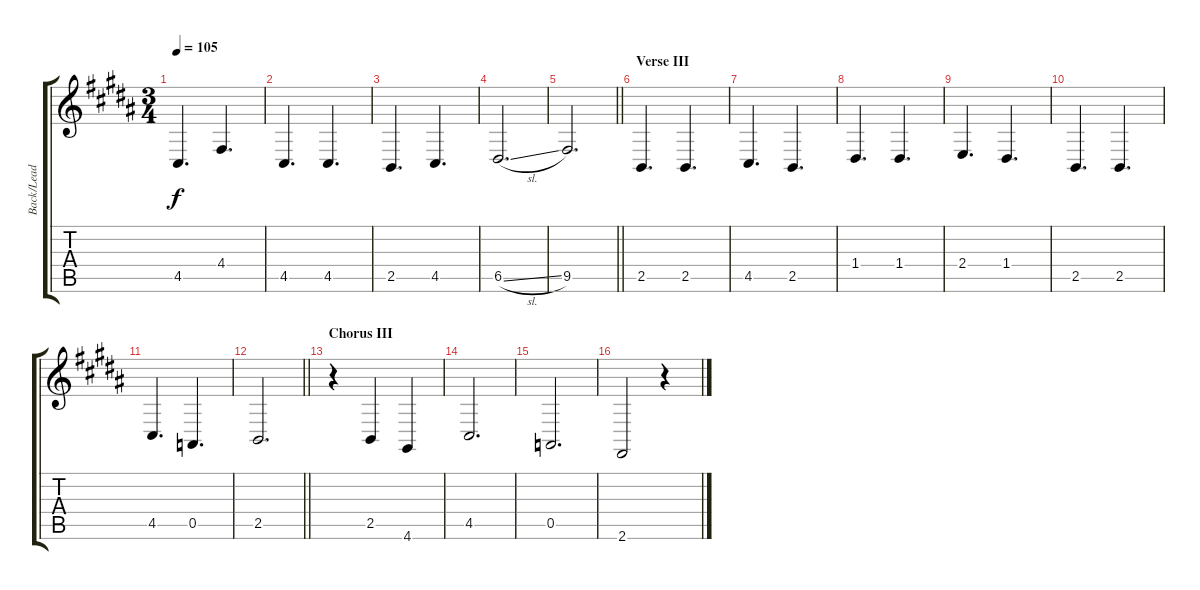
\track ("Back/Lead Vocals" "Back/Lead ") {instrument tuba}
\staff {score tabs}
\tuning (E4 B3 G3 D3 A2 E2) {hide}
\ts (3 4)
\tempo 105
\clef g2
\ks b
4.5.4{d dy f} 4.4.4{d} |
4.5.4{d} 4.5.4{d} |
2.5.4{d} 4.5.4{d} |
6.5{sl}.2{d} |
\barLineRight lightlight
9.5.2{d} |
\section ("" "Verse III")
2.5.4{d} 2.5.4{d} |
4.5.4{d} 2.5.4{d} |
1.4.4{d} 1.4.4{d} |
2.4.4{d} 1.4.4{d} |
2.5.4{d} 2.5.4{d} |
4.5.4{d} 0.5.4{d} |
\barLineRight lightlight
2.5.2{d} |
\section ("" "Chorus III")
r.4 2.5.4 4.6.4 |
4.5.2{d} |
0.5.2{d} |
2.6.2 r.4
